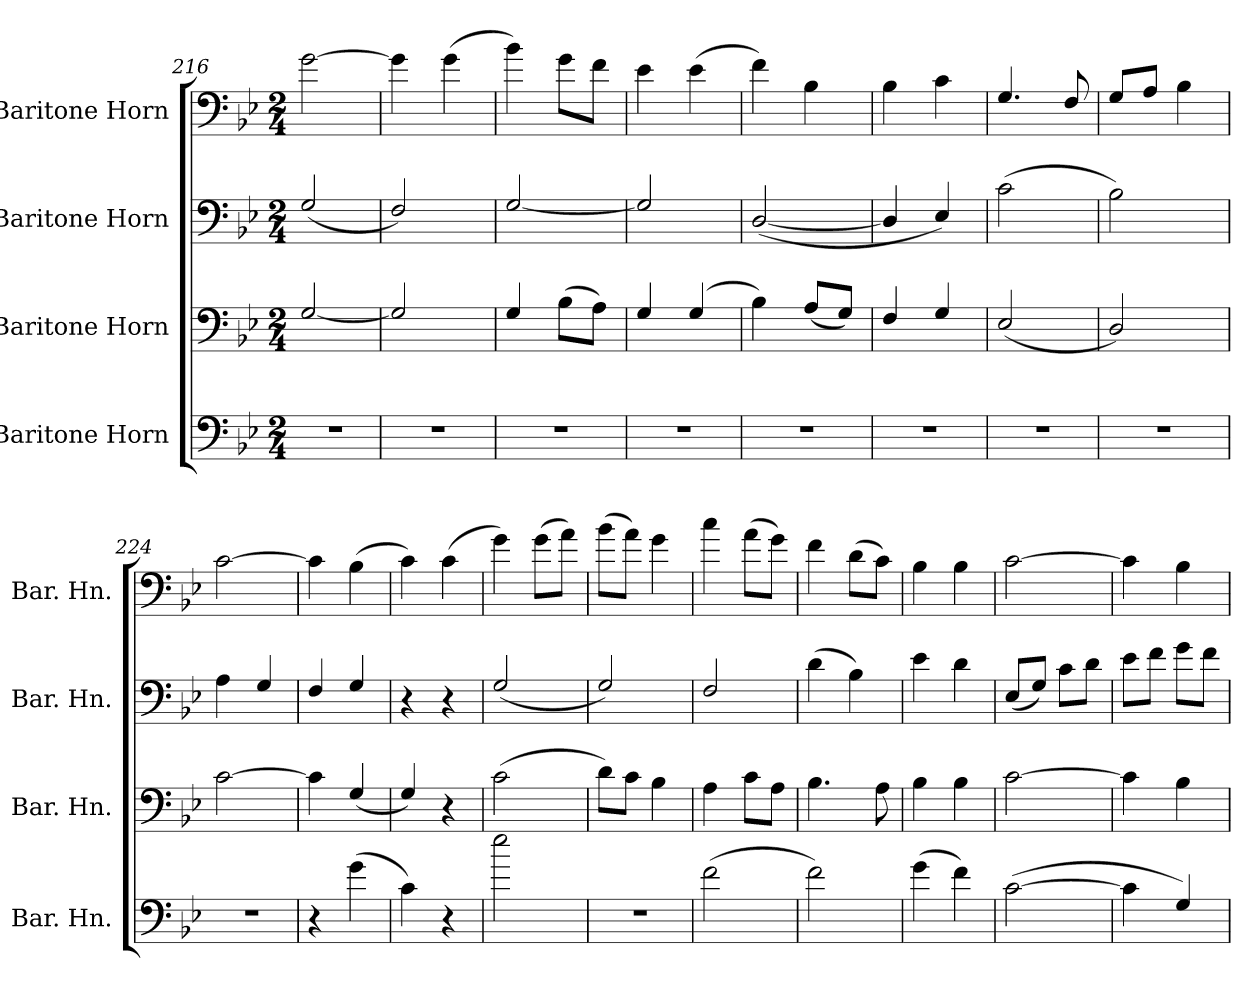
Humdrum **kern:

**kern	**kern	**kern	**kern
*part4	*part3	*part2	*part1
*staff4	*staff3	*staff2	*staff1
*I"Baritone Horn	*I"Baritone Horn	*I"Baritone Horn	*I"Baritone Horn
*I'Bar. Hn.	*I'Bar. Hn.	*I'Bar. Hn.	*I'Bar. Hn.
*clefF4	*clefF4	*clefF4	*clefF4
*ITrd4c7	*ITrd4c7	*ITrd4c7	*ITrd4c7
*k[b-e-a-]	*k[b-e-a-]	*k[b-e-a-]	*k[b-e-a-]
*E-:	*E-:	*E-:	*E-:
*M2/4	*M2/4	*M2/4	*M2/4
=216	=216	=216	=216
2r	[2C/	(2C/	[2c\
=217	=217	=217	=217
2r	2C/]	2BB-/)	4c\]
.	.	.	(4c\
=218	=218	=218	=218
2r	4C/	[2C/	4e-\)
.	(8E-\L	.	8c\L
.	8D\J)	.	8B-\J
=219	=219	=219	=219
2r	4C/	2C/]	4A-\
.	(4C/	.	(4A-\
=220	=220	=220	=220
2r	4E-\)	([2GG/	4B-\)
.	(8D/L	.	4E-\
.	8C/J)	.	.
=221	=221	=221	=221
2r	4BB-/	4GG/]	4E-\
.	4C/	4AA-/)	4F\
!!LO:PB:g=z
=222	=222	=222	=222
2r	(2AA-/	(2F\	4.C/
.	.	.	8BB-/
=223	=223	=223	=223
2r	2GG/)	2E-\)	8C/L
.	.	.	8D/J
.	.	.	4E-\
=224	=224	=224	=224
2r	[2F\	4D\	[2F\
.	.	4C/	.
=225	=225	=225	=225
4r	4F\]	4BB-/	4F\]
(4c\	(4C/	4C/	(4E-\
=226	=226	=226	=226
4F\)	4C/)	4r	4F\)
4r	4r	4r	(4F\
=227	=227	=227	=227
2a-\	(2F\	(2C/	4c\)
.	.	.	(8c\L
.	.	.	8d\J)
=228	=228	=228	=228
2r	8G\L)	2C/)	(8e-\L
.	8F\J	.	8d\J)
.	4E-\	.	4c\
=229	=229	=229	=229
(2B-\	4D\	2BB-/	4f\
.	8F\L	.	(8d\L
.	8D\J	.	8c\J)
=230	=230	=230	=230
2B-\)	4.E-\	(4G\	4B-\
.	.	4E-\)	(8G\L
.	8D\	.	8F\J)
=231	=231	=231	=231
(4c\	4E-\	4A-\	4E-\
4B-\)	4E-\	4G\	4E-\
=232	=232	=232	=232
([2F\	[2F\	(8AA-/L	[2F\
.	.	8C/J)	.
.	.	8F\L	.
.	.	8G\J	.
!!LO:PB:g=z
=233	=233	=233	=233
4F\]	4F\]	8A-\L	4F\]
.	.	8B-\J	.
4C/)	4E-\	8c\L	4E-\
.	.	8B-\J	.
=	=	=	=
*-	*-	*-	*-
